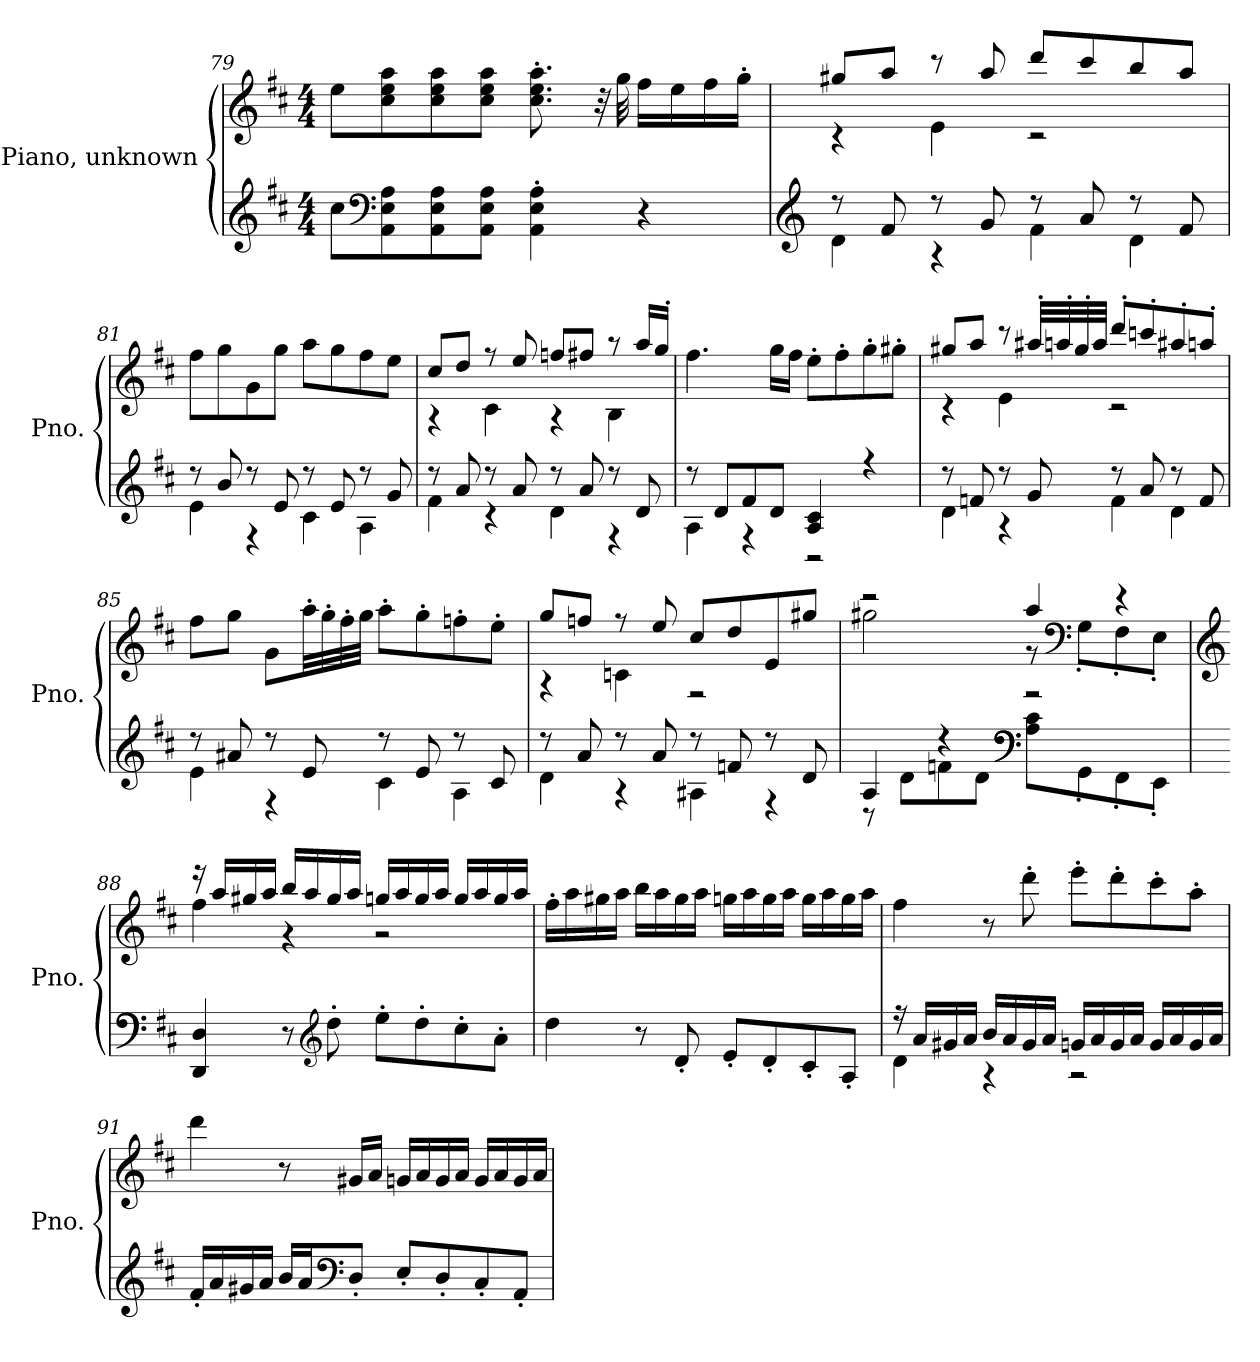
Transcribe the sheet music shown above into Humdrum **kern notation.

**kern	**kern
*part1	*part1
*staff2	*staff1
*I"Piano, unknown	*
*I'Pno.	*
!!LO:LB:g=z
*clefG2	*clefG2
*k[f#c#]	*k[f#c#]
*M4/4	*M4/4
=79	=79
8cc#\L	8ee\L
*clefF4	*
8AA\ 8E\ 8A\	8cc#\ 8ee\ 8aa\
8AA\ 8E\ 8A\	8cc#\ 8ee\ 8aa\
8AA\ 8E\ 8A\J	8cc#\ 8ee\ 8aa\J
4AA\' 4E\' 4A\'	8.cc#\' 8.ee\' 8.aa\'
.	32r
.	32gg\
4r	16ff#\LL
.	16ee\
.	16ff#\
.	16gg'\JJ
=80	=80
*clefG2	*
*^	*^
8r	4d\	8gg#X/L	4r
8f#/	.	8aa/J	.
8r	4r	8r	4e\
8g/	.	8aa/	.
8r	4f#\	8ddd/L	2r
8a/	.	8ccc#/	.
8r	4d\	8bb/	.
8f#/	.	8aa/J	.
*	*	*v	*v
=81	=81	=81
8r	4e\	8ff#\L
8b/	.	8gg\
8r	4r	8g\
8e/	.	8gg\J
8r	4c#\	8aa\L
8e/	.	8gg\
8r	4A\	8ff#\
8g/	.	8ee\J
!!LO:LB:g=z
=82	=82	=82
*	*	*^
8r	4f#\	8cc#/L	4r
8a/	.	8dd/J	.
8r	4r	8r	4c#\
8a/	.	8ee/	.
8r	4d\	8ffn/L	4r
8a/	.	8ff#X/J	.
8r	4r	8r	4B\
8d/	.	16aa/LL	.
.	.	16gg'/JJ	.
*	*	*v	*v
=83	=83	=83
8r	4A\	4.ff#\
8d/L	.	.
8f#/	4r	.
8d/J	.	16gg\LL
.	.	16ff#\JJ
4A/ 4c#/	2r	8ee'\L
.	.	8ff#'\
4r	.	8gg'\
.	.	8gg#X'\J
=84	=84	=84
*	*	*^
8r	4d\	8gg#X/L	4r
8fn/	.	8aa/J	.
8r	4r	8r	4e\
8g/	.	32aa#X'/LLL	.
.	.	32aan'/	.
.	.	32gg#'/	.
.	.	32aa/JJJ	.
8r	4f\	8ddd'/L	2r
8a/	.	8cccn'/	.
8r	4d\	8aa#X'/	.
8f/	.	8aan'/J	.
*	*	*v	*v
!!LO:LB:g=z
=85	=85	=85
8r	4e\	8ff#\L
8a#X/	.	8gg\J
8r	4r	8g\L
8e/	.	32aa'\LL
.	.	32gg'\
.	.	32ff#'\
.	.	32gg\JJJ
8r	4c#\	8aa'\L
8e/	.	8gg'\
8r	4A\	8ffn'\
8c#/	.	8ee'\J
=86	=86	=86
*	*	*^
8r	4d\	8gg/L	4r
8a/	.	8ffn/J	.
8r	4r	8r	4cn\
8a/	.	8ee/	.
8r	4A#X\	8cc#/L	2r
8fn/	.	8dd/	.
8r	4r	8e/	.
8d/	.	8gg#X/J	.
=87	=87	=87	=87
4A/	8r	2r	2gg#X\
.	8d\L	.	.
4r	8fn\	.	.
.	8d\J	.	.
*clefF4	*	*	*
2r	8A\ 8c#\L	4aa/	8r
*	*	*clefF4	*
.	8GG'\	.	8G'\L
.	8FF#'\	4r	8F#'\
.	8EE'\J	.	8E'\J
*v	*v	*	*
!!LO:LB:g=z	!!
=88	=88	=88
*	*clefG2	*
4DD/ 4D/	16r	4ff#\
.	16aa/LL	.
.	16gg#X/	.
.	16aa/JJ	.
8r	16bb/LL	4r
.	16aa/	.
*clefG2	*	*
8dd'\	16gg#/	.
.	16aa/JJ	.
8ee'\L	16ggn/LL	2r
.	16aa/	.
8dd'\	16gg/	.
.	16aa/JJ	.
8cc#'\	16gg/LL	.
.	16aa/	.
8a'\J	16gg/	.
.	16aa/JJ	.
*	*v	*v
=89	=89
4dd\	16ff#'\LL
.	16aa\
.	16gg#X\
.	16aa\JJ
8r	16bb\LL
.	16aa\
8d'/	16gg#\
.	16aa\JJ
8e'/L	16ggn\LL
.	16aa\
8d'/	16gg\
.	16aa\JJ
8c#'/	16gg\LL
.	16aa\
8A'/J	16gg\
.	16aa\JJ
!!LO:LB:g=z
=90	=90
*^	*
16r	4d\	4ff#\
16a/LL	.	.
16g#X/	.	.
16a/JJ	.	.
16b/LL	4r	8r
16a/	.	.
16g#/	.	8ddd'\
16a/JJ	.	.
16gn/LL	2r	8eee'\L
16a/	.	.
16g/	.	8ddd'\
16a/JJ	.	.
16g/LL	.	8ccc#'\
16a/	.	.
16g/	.	8aa'\J
16a/JJ	.	.
*v	*v	*
=91	=91
16f#'/LL	4ddd\
16a/	.
16g#X/	.
16a/JJ	.
16b/LL	8r
16a/J	.
*clefF4	*
8D'/J	16g#X/LL
.	16a/JJ
8E'/L	16gn/LL
.	16a/
8D'/	16g/
.	16a/JJ
8C#'/	16g/LL
.	16a/
8AA'/J	16g/
.	16a/JJ
=	=
*-	*-
